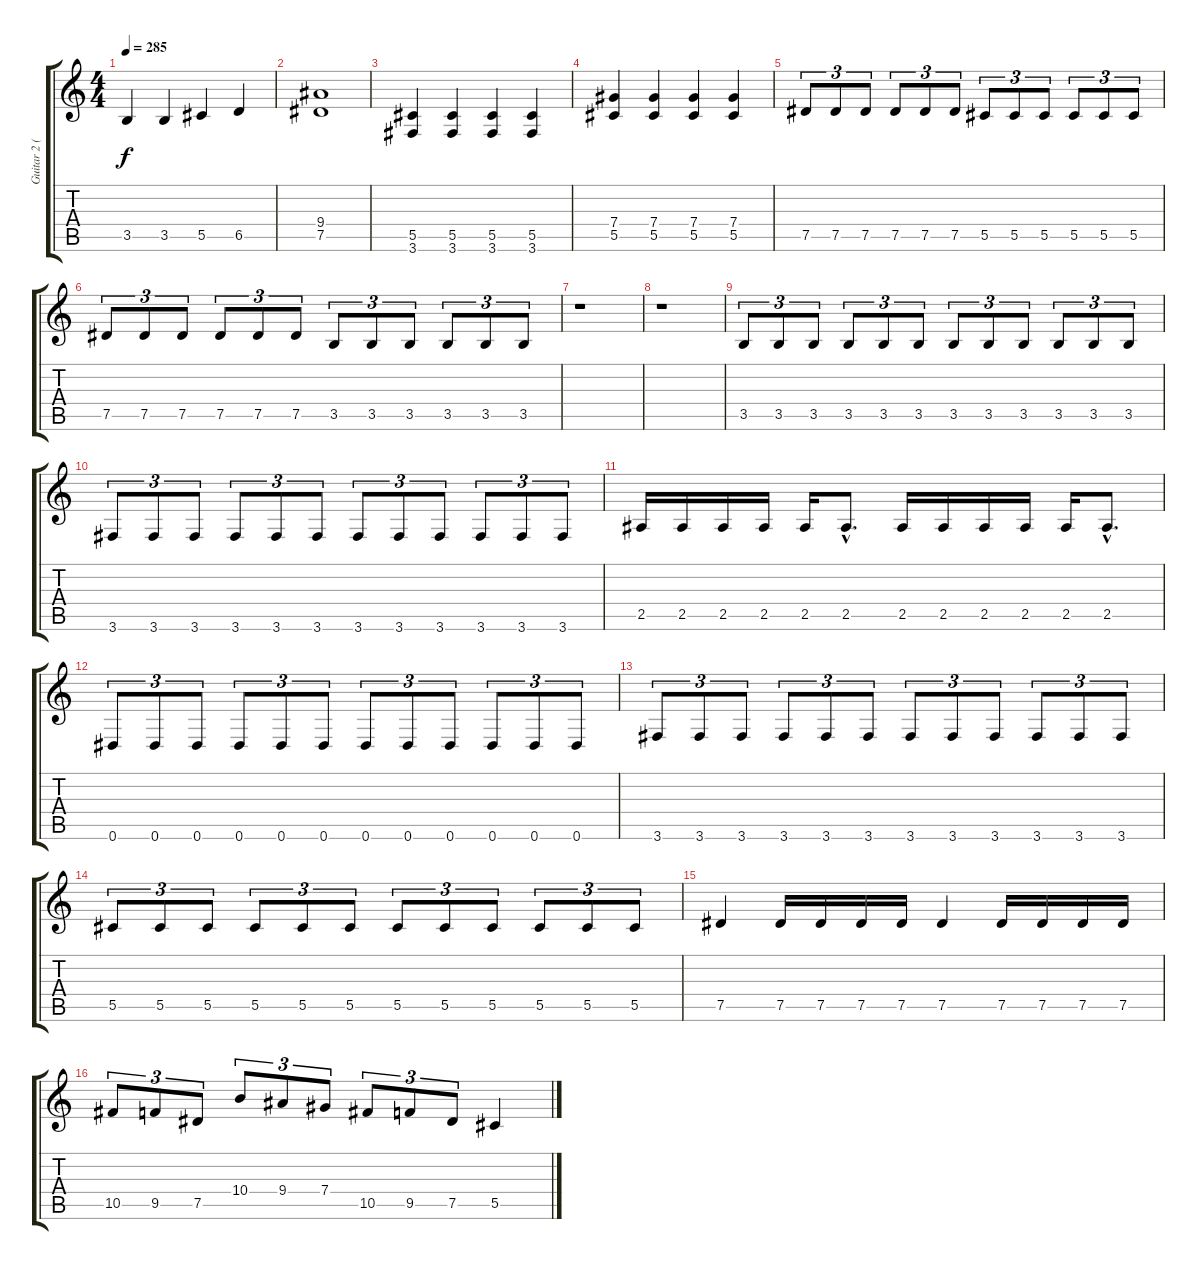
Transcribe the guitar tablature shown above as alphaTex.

\track ("Guitar 2 (Ale)" "Guitar 2 (") {instrument distortionguitar}
\staff {score tabs}
\tuning (Eb4 Bb3 Gb3 Db3 Ab2 Eb2) {hide}
\ts (4 4)
\tempo 285
\clef g2
\ks c
3.5.4{dy f} 3.5.4 5.5.4 6.5.4 |
(9.4 7.5).1 |
(5.5 3.6).4 (5.5 3.6).4 (5.5 3.6).4 (5.5 3.6).4 |
(7.4 5.5).4 (7.4 5.5).4 (7.4 5.5).4 (7.4 5.5).4 |
7.5.8{tu (3 2)} 7.5.8{tu (3 2)} 7.5.8{tu (3 2)} 7.5.8{tu (3 2)} 7.5.8{tu (3 2)} 7.5.8{tu (3 2)} 5.5.8{tu (3 2)} 5.5.8{tu (3 2)} 5.5.8{tu (3 2)} 5.5.8{tu (3 2)} 5.5.8{tu (3 2)} 5.5.8{tu (3 2)} |
7.5.8{tu (3 2)} 7.5.8{tu (3 2)} 7.5.8{tu (3 2)} 7.5.8{tu (3 2)} 7.5.8{tu (3 2)} 7.5.8{tu (3 2)} 3.5.8{tu (3 2)} 3.5.8{tu (3 2)} 3.5.8{tu (3 2)} 3.5.8{tu (3 2)} 3.5.8{tu (3 2)} 3.5.8{tu (3 2)} |
r.1 |
r.1 |
3.5.8{tu (3 2)} 3.5.8{tu (3 2)} 3.5.8{tu (3 2)} 3.5.8{tu (3 2)} 3.5.8{tu (3 2)} 3.5.8{tu (3 2)} 3.5.8{tu (3 2)} 3.5.8{tu (3 2)} 3.5.8{tu (3 2)} 3.5.8{tu (3 2)} 3.5.8{tu (3 2)} 3.5.8{tu (3 2)} |
3.6.8{tu (3 2)} 3.6.8{tu (3 2)} 3.6.8{tu (3 2)} 3.6.8{tu (3 2)} 3.6.8{tu (3 2)} 3.6.8{tu (3 2)} 3.6.8{tu (3 2)} 3.6.8{tu (3 2)} 3.6.8{tu (3 2)} 3.6.8{tu (3 2)} 3.6.8{tu (3 2)} 3.6.8{tu (3 2)} |
2.5.16 2.5.16 2.5.16 2.5.16 2.5.16 2.5{hac}.8{d} 2.5.16 2.5.16 2.5.16 2.5.16 2.5.16 2.5{hac}.8{d} |
0.6.8{tu (3 2)} 0.6.8{tu (3 2)} 0.6.8{tu (3 2)} 0.6.8{tu (3 2)} 0.6.8{tu (3 2)} 0.6.8{tu (3 2)} 0.6.8{tu (3 2)} 0.6.8{tu (3 2)} 0.6.8{tu (3 2)} 0.6.8{tu (3 2)} 0.6.8{tu (3 2)} 0.6.8{tu (3 2)} |
3.6.8{tu (3 2)} 3.6.8{tu (3 2)} 3.6.8{tu (3 2)} 3.6.8{tu (3 2)} 3.6.8{tu (3 2)} 3.6.8{tu (3 2)} 3.6.8{tu (3 2)} 3.6.8{tu (3 2)} 3.6.8{tu (3 2)} 3.6.8{tu (3 2)} 3.6.8{tu (3 2)} 3.6.8{tu (3 2)} |
5.5.8{tu (3 2)} 5.5.8{tu (3 2)} 5.5.8{tu (3 2)} 5.5.8{tu (3 2)} 5.5.8{tu (3 2)} 5.5.8{tu (3 2)} 5.5.8{tu (3 2)} 5.5.8{tu (3 2)} 5.5.8{tu (3 2)} 5.5.8{tu (3 2)} 5.5.8{tu (3 2)} 5.5.8{tu (3 2)} |
7.5.4 7.5.16 7.5.16 7.5.16 7.5.16 7.5.4 7.5.16 7.5.16 7.5.16 7.5.16 |
10.5.8{tu (3 2)} 9.5.8{tu (3 2)} 7.5.8{tu (3 2)} 10.4.8{tu (3 2)} 9.4.8{tu (3 2)} 7.4.8{tu (3 2)} 10.5.8{tu (3 2)} 9.5.8{tu (3 2)} 7.5.8{tu (3 2)} 5.5.4
